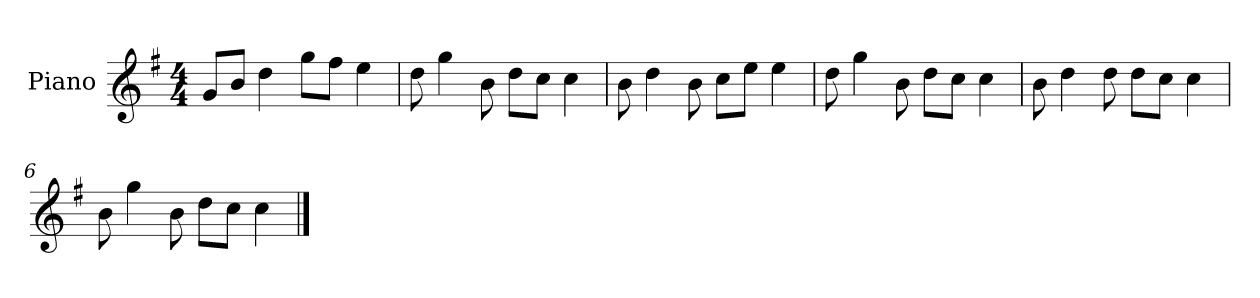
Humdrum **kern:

**kern
*part1
*staff1
*I"Piano
*I'P-no
*clefG2
*k[f#]
*M4/4
*MM90
=1
8g/L
8b/J
4dd\
8gg\L
8ff#\J
4ee\
=2
8dd\
4gg\
8b\
8dd\L
8cc\J
4cc\
=3
8b\
4dd\
8b\
8cc\L
8ee\J
4ee\
=4
8dd\
4gg\
8b\
8dd\L
8cc\J
4cc\
=5
8b\
4dd\
8dd\
8dd\L
8cc\J
4cc\
=6
8b\
4gg\
8b\
8dd\L
8cc\J
4cc\
==
*-
